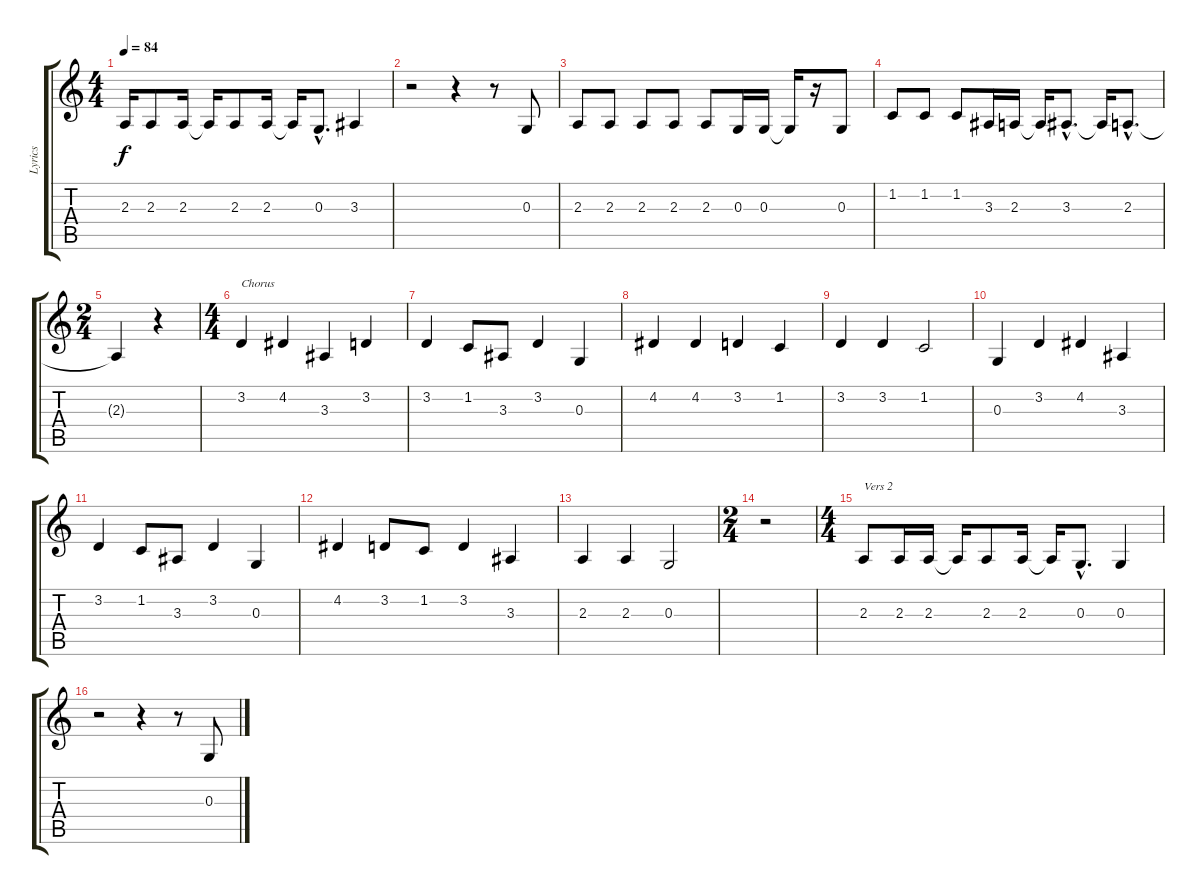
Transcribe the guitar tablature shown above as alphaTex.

\track ("Lyrics" "Lyrics") {instrument viola}
\staff {score tabs}
\tuning (E4 B3 G3 D3 A2 E2) {hide}
\ts (4 4)
\tempo 84
\clef g2
\ks c
2.3.16{dy f} 2.3.8 2.3.16 2.3{t}.16 2.3.8 2.3.16 2.3{t}.16 0.3{hac}.8{d} 3.3.4 |
r.2 r.4 r.8 0.3.8 |
2.3.8 2.3.8 2.3.8 2.3.8 2.3.8 0.3.16 0.3.16 0.3{t}.16 r.16 0.3.8 |
1.2.8 1.2.8 1.2.8 3.3.16 2.3.16 2.3{t}.16 3.3{hac}.8{d} 3.3{t}.16 2.3{hac}.8{d} |
\ts (2 4)
2.3{t}.4 r.4 |
\ts (4 4)
3.2.4{txt "Chorus"} 4.2.4 3.3.4 3.2.4 |
3.2.4 1.2.8 3.3.8 3.2.4 0.3.4 |
4.2.4 4.2.4 3.2.4 1.2.4 |
3.2.4 3.2.4 1.2.2 |
0.3.4 3.2.4 4.2.4 3.3.4 |
3.2.4 1.2.8 3.3.8 3.2.4 0.3.4 |
4.2.4 3.2.8 1.2.8 3.2.4 3.3.4 |
2.3.4 2.3.4 0.3.2 |
\ts (2 4)
r.2 |
\ts (4 4)
2.3.8{txt "Vers 2"} 2.3.16 2.3.16 2.3{t}.16 2.3.8 2.3.16 2.3{t}.16 0.3{hac}.8{d} 0.3.4 |
r.2 r.4 r.8 0.3.8
